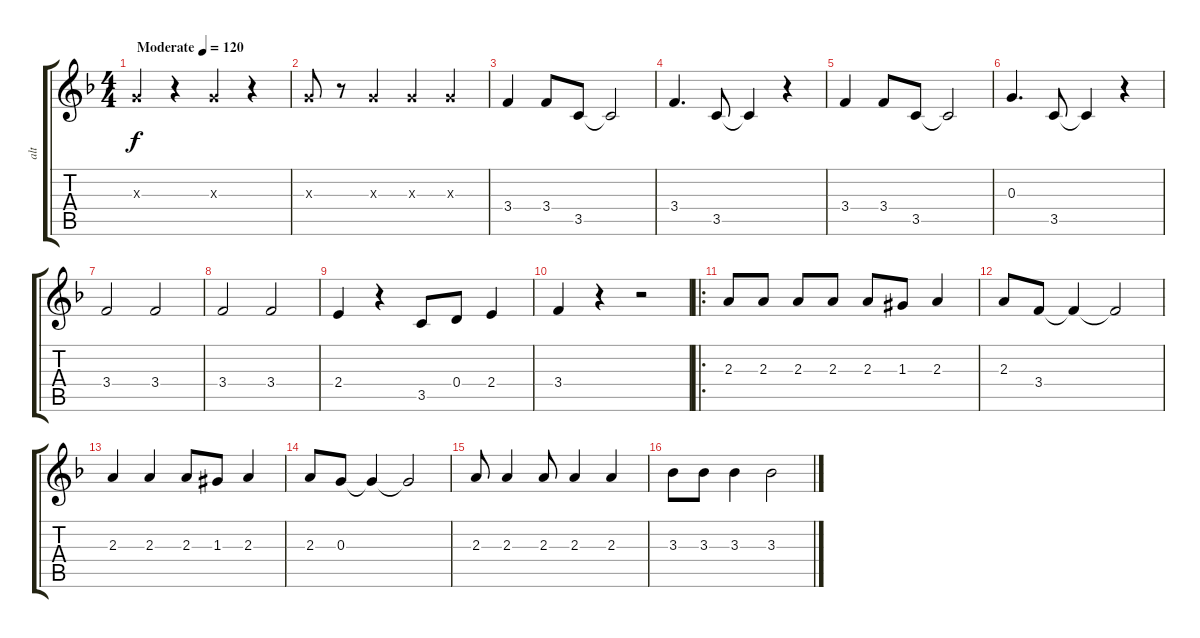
\track ("alt" "alt") {instrument acousticguitarsteel}
\staff {score tabs}
\tuning (E4 B3 G3 D3 A2 E2) {hide}
\ts (4 4)
\tempo (120 "Moderate")
\clef g2
\ks f
0.3{x}.4{dy f instrument acousticguitarsteel} r.4 0.3{x}.4 r.4 |
0.3{x}.8 r.8 0.3{x}.4 0.3{x}.4 0.3{x}.4 |
3.4.4 3.4.8 3.5.8 3.5{t}.2 |
3.4.4{d} 3.5.8 3.5{t}.4 r.4 |
3.4.4 3.4.8 3.5.8 3.5{t}.2 |
0.3.4{d} 3.5.8 3.5{t}.4 r.4 |
3.4.2 3.4.2 |
3.4.2 3.4.2 |
2.4.4 r.4 3.5.8 0.4.8 2.4.4 |
3.4.4 r.4 r.2 |
\ro
2.3.8 2.3.8 2.3.8 2.3.8 2.3.8 1.3{acc #}.8 2.3.4 |
2.3.8 3.4.8 3.4{t}.4 3.4{t}.2 |
2.3.4 2.3.4 2.3.8 1.3{acc #}.8 2.3.4 |
2.3.8 0.3.8 0.3{t}.4 0.3{t}.2 |
2.3.8 2.3.4 2.3.8 2.3.4 2.3.4 |
3.3.8 3.3.8 3.3.4 3.3.2
